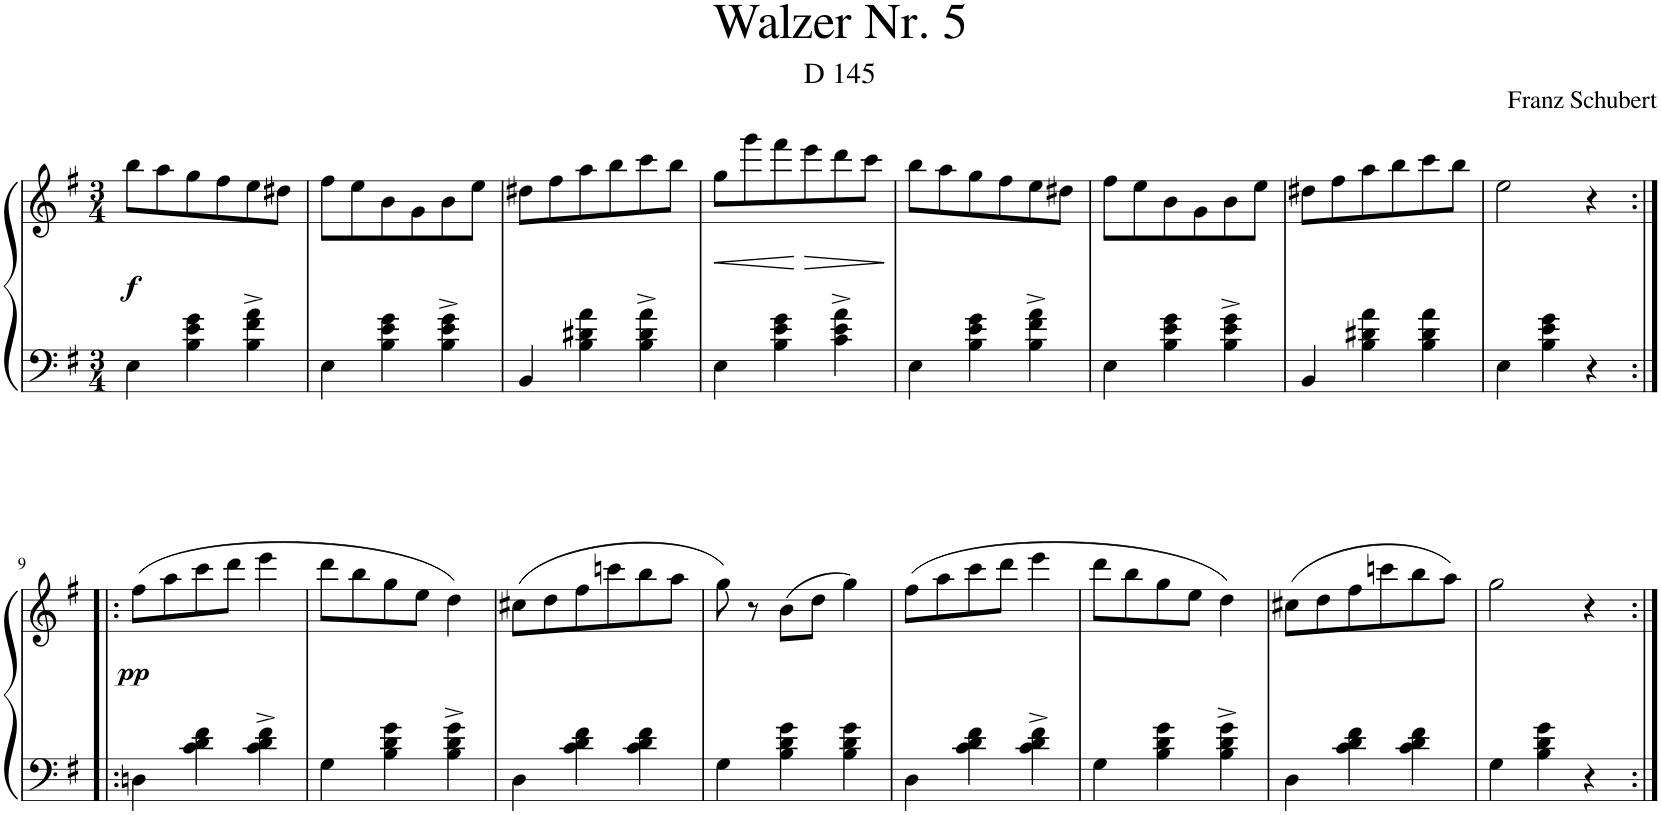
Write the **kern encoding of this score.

**kern	**kern	**dynam
*part1	*part1	*part1
*staff2	*staff1	*staff1/2
*I"Piano	*	*
*I'Pno.	*	*
*clefF4	*clefG2	*
*k[f#]	*k[f#]	*
*M3/4	*M3/4	*
=1	=1	=1
!	!	!LO:DY:b
4E\	8bb\L	f
.	8aa\	.
4B\ 4e\ 4g\	8gg\	.
.	8ff#\	.
4B\^ 4f#\^ 4a\^	8ee\	.
.	8dd#X\J	.
=2	=2	=2
4E\	8ff#\L	.
.	8ee\	.
4B\ 4e\ 4g\	8b\	.
.	8g\	.
4B\^ 4e\^ 4g\^	8b\	.
.	8ee\J	.
=3	=3	=3
4BB/	8dd#X\L	.
.	8ff#\	.
4B\ 4d#X\ 4a\	8aa\	.
.	8bb\	.
4B\^ 4d#\^ 4a\^	8ccc\	.
.	8bb\J	.
=4	=4	=4
!	!	!LO:HP:b
4E\	8gg\L	<
.	8ggg\	.
4B\ 4e\ 4g\	8fff#\	.
!	!	!LO:HP:n=1:b
.	8eee\	[ >
4c\^ 4e\^ 4a\^	8ddd\	.
.	8ccc\J	.
.	.	]
=5	=5	=5
4E\	8bb\L	.
.	8aa\	.
4B\ 4e\ 4g\	8gg\	.
.	8ff#\	.
4B\^ 4f#\^ 4a\^	8ee\	.
.	8dd#X\J	.
=6	=6	=6
4E\	8ff#\L	.
.	8ee\	.
4B\ 4e\ 4g\	8b\	.
.	8g\	.
4B\^ 4e\^ 4g\^	8b\	.
.	8ee\J	.
=7	=7	=7
4BB/	8dd#X\L	.
.	8ff#\	.
4B\ 4d#X\ 4a\	8aa\	.
.	8bb\	.
4B\ 4d#\ 4a\	8ccc\	.
.	8bb\J	.
=8	=8	=8
4E\	2ee\	.
4B\ 4e\ 4g\	.	.
4r	4r	.
!!LO:LB:g=z
=9:|!|:	=9:|!|:	=9:|!|:
!	!	!LO:DY:b
4Dn\	(8ff#\L	pp
.	8aa\	.
4c\ 4d\ 4f#\	8ccc\	.
.	8ddd\J	.
4c\^ 4d\^ 4f#\^	4eee\	.
=10	=10	=10
4G\	8ddd\L	.
.	8bb\	.
4B\ 4d\ 4g\	8gg\	.
.	8ee\J	.
4B\^ 4d\^ 4g\^	4dd\)	.
=11	=11	=11
4D\	(8cc#X\L	.
.	8dd\	.
4c\ 4d\ 4f#\	8ff#\	.
.	8cccn\	.
4c\ 4d\ 4f#\	8bb\	.
.	8aa\J	.
=12	=12	=12
4G\	8gg\)	.
.	8r	.
4B\ 4d\ 4g\	(8b\L	.
.	8dd\J	.
4B\ 4d\ 4g\	4gg\)	.
=13	=13	=13
4D\	(8ff#\L	.
.	8aa\	.
4c\ 4d\ 4f#\	8ccc\	.
.	8ddd\J	.
4c\^ 4d\^ 4f#\^	4eee\	.
=14	=14	=14
4G\	8ddd\L	.
.	8bb\	.
4B\ 4d\ 4g\	8gg\	.
.	8ee\J	.
4B\^ 4d\^ 4g\^	4dd\)	.
=15	=15	=15
4D\	(8cc#X\L	.
.	8dd\	.
4c\ 4d\ 4f#\	8ff#\	.
.	8cccn\	.
4c\ 4d\ 4f#\	8bb\	.
.	8aa\J)	.
=16	=16	=16
4G\	2gg\	.
4B\ 4d\ 4g\	.	.
4r	4r	.
=:|!	=:|!	=:|!
*-	*-	*-
